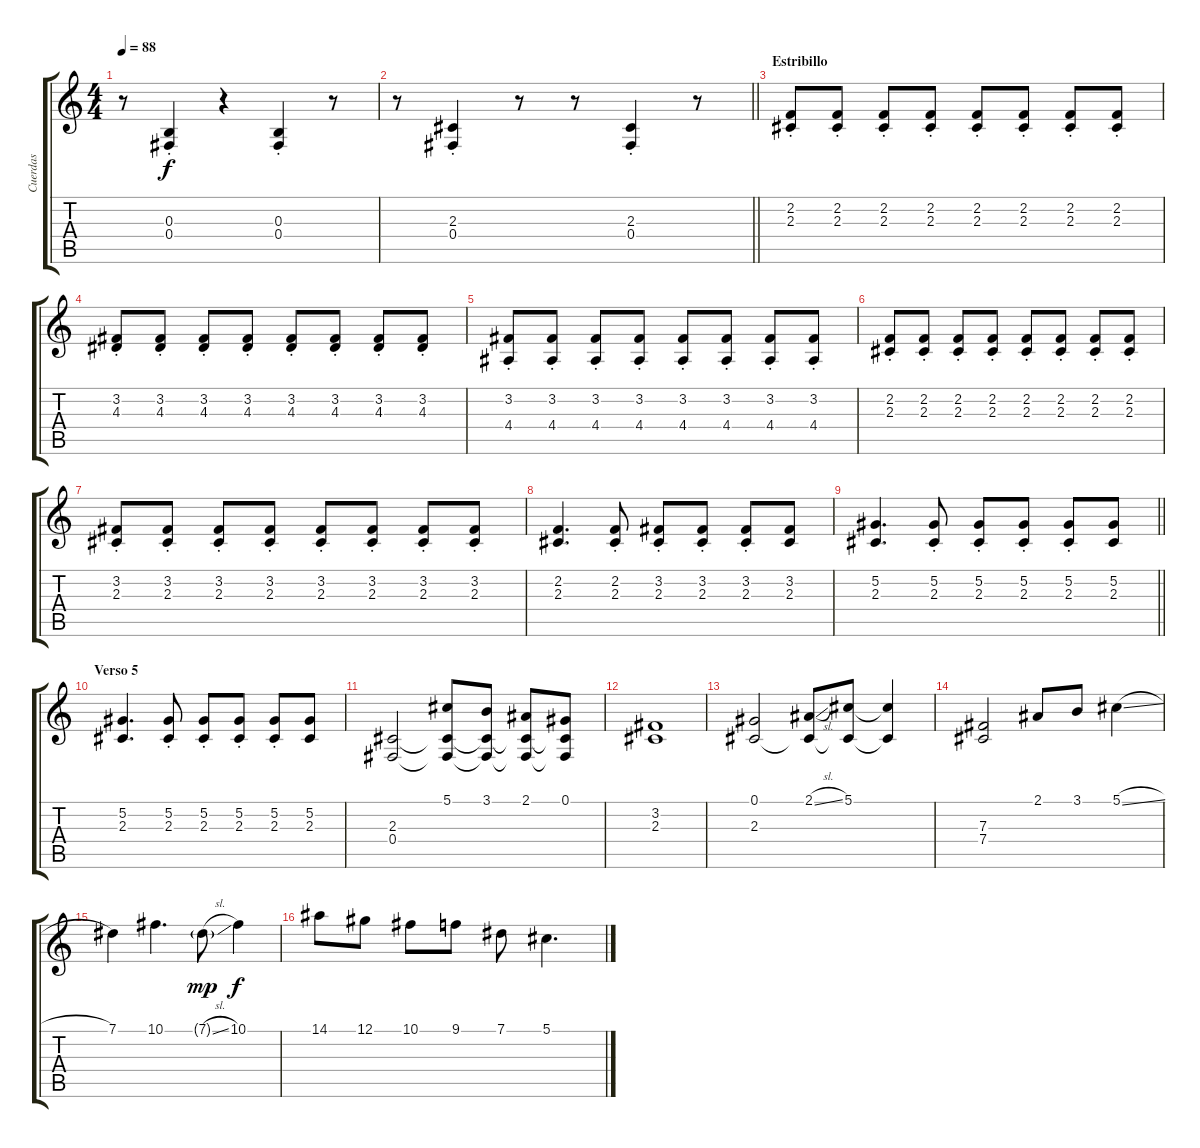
\track ("Cuerdas" "Cuerdas") {instrument stringensemble1}
\staff {score tabs}
\tuning (Ab4 Eb4 B3 Gb3 Db3 Ab2) {hide}
\ts (4 4)
\tempo 88
\clef g2
\ks c
r.8{dy f} (0.3{st} 0.4{st}).4 r.4 (0.3{st} 0.4{st}).4 r.8 |
\barLineRight lightlight
r.8 (2.3{st} 0.4{st}).4 r.8 r.8 (2.3{st} 0.4{st}).4 r.8 |
\section ("" "Estribillo")
(2.2{st} 2.3{st}).8{volume 13} (2.2{st} 2.3{st}).8 (2.2{st} 2.3{st}).8 (2.2{st} 2.3{st}).8 (2.2{st} 2.3{st}).8 (2.2{st} 2.3{st}).8 (2.2{st} 2.3{st}).8 (2.2{st} 2.3{st}).8 |
(3.2{st} 4.3{st}).8 (3.2{st} 4.3{st}).8 (3.2{st} 4.3{st}).8 (3.2{st} 4.3{st}).8 (3.2{st} 4.3{st}).8 (3.2{st} 4.3{st}).8 (3.2{st} 4.3{st}).8 (3.2{st} 4.3{st}).8 |
(3.2{st} 4.4{st}).8 (3.2{st} 4.4{st}).8 (3.2{st} 4.4{st}).8 (3.2{st} 4.4{st}).8 (3.2{st} 4.4{st}).8 (3.2{st} 4.4{st}).8 (3.2{st} 4.4{st}).8 (3.2{st} 4.4{st}).8 |
(2.2{st} 2.3{st}).8 (2.2{st} 2.3{st}).8 (2.2{st} 2.3{st}).8 (2.2{st} 2.3{st}).8 (2.2{st} 2.3{st}).8 (2.2{st} 2.3{st}).8 (2.2{st} 2.3{st}).8 (2.2{st} 2.3{st}).8 |
(3.2{st} 2.3).8 (3.2{st} 2.3).8 (3.2{st} 2.3).8 (3.2{st} 2.3).8 (3.2{st} 2.3).8 (3.2{st} 2.3).8 (3.2{st} 2.3).8 (3.2{st} 2.3).8 |
(2.2 2.3).4{d} (2.2{st} 2.3{st}).8 (3.2{st} 2.3{st}).8 (3.2{st} 2.3{st}).8 (3.2{st} 2.3{st}).8 (3.2 2.3).8 |
\barLineRight lightlight
(5.2 2.3).4{d} (5.2{st} 2.3{st}).8 (5.2 2.3{st}).8 (5.2 2.3{st}).8 (5.2 2.3{st}).8 (5.2 2.3).8 |
\section ("" "Verso 5")
(5.2 2.3).4{d} (5.2{st} 2.3{st}).8 (5.2 2.3{st}).8 (5.2 2.3{st}).8 (5.2 2.3{st}).8 (5.2 2.3).8 |
(2.3 0.4).2{volume 11} (5.1 2.3{t} 0.4{t}).8 (3.1 2.3{t} 0.4{t}).8 (2.1 2.3{t} 0.4{t}).8 (0.1 2.3{t} 0.4{t}).8 |
(3.2 2.3).1 |
(0.1 2.3).2 (2.1{sl} 2.3{t}).8 (5.1 2.3{t}).8 (5.1{t} 2.3{t}).4 |
(7.3 7.4).2 2.1.8 3.1.8 5.1{sl}.4 |
7.1.4 10.1.4{d} 7.1{sl g}.8{dy mp} 10.1.4{dy f} |
14.1.8 12.1.8 10.1.8 9.1.8 7.1.8 5.1.4{d}
